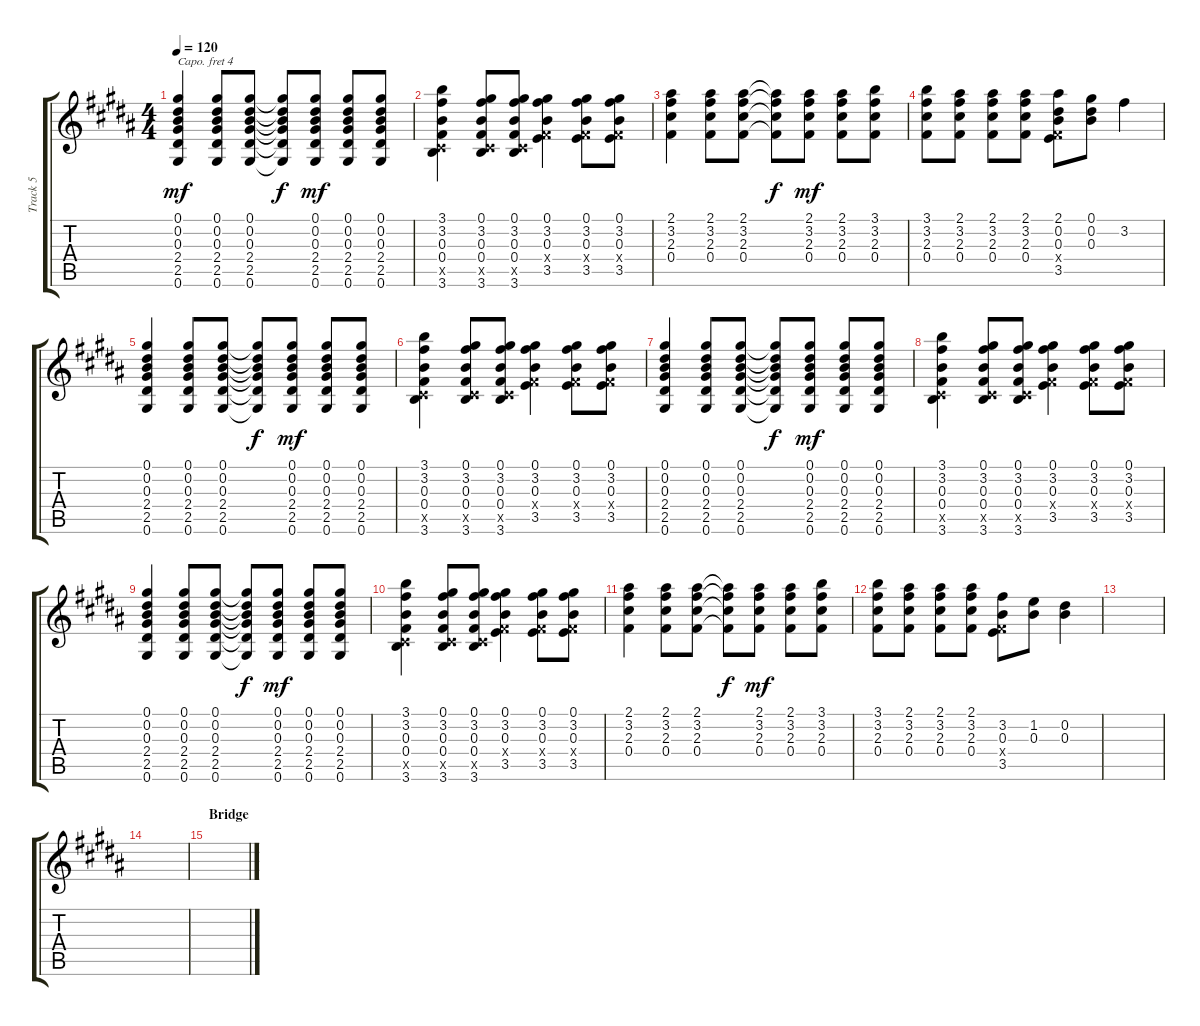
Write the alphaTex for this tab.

\track ("Track 5" "Track 5") {instrument acousticguitarnylon}
\staff {score tabs}
\capo 4
\tuning (E4 B3 G3 D3 A2 E2) {hide}
\ts (4 4)
\tempo 120
\clef g2
\ks b
(0.1 0.2 0.3 2.4 2.5 0.6).4{dy mf} (0.1 0.2 0.3 2.4 2.5 0.6).8 (0.1 0.2 0.3 2.4 2.5 0.6).8 (0.1{t} 0.2{t} 0.3{t} 2.4{t} 2.5{t} 0.6{t}).8{dy f} (0.1 0.2 0.3 2.4 2.5 0.6).8{dy mf} (0.1 0.2 0.3 2.4 2.5 0.6).8 (0.1 0.2 0.3 2.4 2.5 0.6).8 |
(3.1 3.2 0.3 0.4 0.5{x} 3.6).4 (0.1 3.2 0.3 0.4 0.5{x} 3.6).8 (0.1 3.2 0.3 0.4 0.5{x} 3.6).8 (0.1 3.2 0.3 0.4{x} 3.5).4 (0.1 3.2 0.3 0.4{x} 3.5).8 (0.1 3.2 0.3 0.4{x} 3.5).8 |
(2.1 3.2 2.3 0.4).4 (2.1 3.2 2.3 0.4).8 (2.1 3.2 2.3 0.4).8 (2.1{t} 3.2{t} 2.3{t} 0.4{t}).8{dy f} (2.1 3.2 2.3 0.4).8{dy mf} (2.1 3.2 2.3 0.4).8 (3.1 3.2 2.3 0.4).8 |
(3.1 3.2 2.3 0.4).8 (2.1 3.2 2.3 0.4).8 (2.1 3.2 2.3 0.4).8 (2.1 3.2 2.3 0.4).8 (2.1 0.2 0.3 0.4{x} 3.5).8 (0.1 0.2 0.3).8 3.2.4 |
(0.1 0.2 0.3 2.4 2.5 0.6).4 (0.1 0.2 0.3 2.4 2.5 0.6).8 (0.1 0.2 0.3 2.4 2.5 0.6).8 (0.1{t} 0.2{t} 0.3{t} 2.4{t} 2.5{t} 0.6{t}).8{dy f} (0.1 0.2 0.3 2.4 2.5 0.6).8{dy mf} (0.1 0.2 0.3 2.4 2.5 0.6).8 (0.1 0.2 0.3 2.4 2.5 0.6).8 |
(3.1 3.2 0.3 0.4 0.5{x} 3.6).4 (0.1 3.2 0.3 0.4 0.5{x} 3.6).8 (0.1 3.2 0.3 0.4 0.5{x} 3.6).8 (0.1 3.2 0.3 0.4{x} 3.5).4 (0.1 3.2 0.3 0.4{x} 3.5).8 (0.1 3.2 0.3 0.4{x} 3.5).8 |
(0.1 0.2 0.3 2.4 2.5 0.6).4 (0.1 0.2 0.3 2.4 2.5 0.6).8 (0.1 0.2 0.3 2.4 2.5 0.6).8 (0.1{t} 0.2{t} 0.3{t} 2.4{t} 2.5{t} 0.6{t}).8{dy f} (0.1 0.2 0.3 2.4 2.5 0.6).8{dy mf} (0.1 0.2 0.3 2.4 2.5 0.6).8 (0.1 0.2 0.3 2.4 2.5 0.6).8 |
(3.1 3.2 0.3 0.4 0.5{x} 3.6).4 (0.1 3.2 0.3 0.4 0.5{x} 3.6).8 (0.1 3.2 0.3 0.4 0.5{x} 3.6).8 (0.1 3.2 0.3 0.4{x} 3.5).4 (0.1 3.2 0.3 0.4{x} 3.5).8 (0.1 3.2 0.3 0.4{x} 3.5).8 |
(0.1 0.2 0.3 2.4 2.5 0.6).4 (0.1 0.2 0.3 2.4 2.5 0.6).8 (0.1 0.2 0.3 2.4 2.5 0.6).8 (0.1{t} 0.2{t} 0.3{t} 2.4{t} 2.5{t} 0.6{t}).8{dy f} (0.1 0.2 0.3 2.4 2.5 0.6).8{dy mf} (0.1 0.2 0.3 2.4 2.5 0.6).8 (0.1 0.2 0.3 2.4 2.5 0.6).8 |
(3.1 3.2 0.3 0.4 0.5{x} 3.6).4 (0.1 3.2 0.3 0.4 0.5{x} 3.6).8 (0.1 3.2 0.3 0.4 0.5{x} 3.6).8 (0.1 3.2 0.3 0.4{x} 3.5).4 (0.1 3.2 0.3 0.4{x} 3.5).8 (0.1 3.2 0.3 0.4{x} 3.5).8 |
(2.1 3.2 2.3 0.4).4 (2.1 3.2 2.3 0.4).8 (2.1 3.2 2.3 0.4).8 (2.1{t} 3.2{t} 2.3{t} 0.4{t}).8{dy f} (2.1 3.2 2.3 0.4).8{dy mf} (2.1 3.2 2.3 0.4).8 (3.1 3.2 2.3 0.4).8 |
(3.1 3.2 2.3 0.4).8 (2.1 3.2 2.3 0.4).8 (2.1 3.2 2.3 0.4).8 (2.1 3.2 2.3 0.4).8 (3.2 0.3 0.4{x} 3.5).8 (1.2 0.3).8 (0.2 0.3).4 |
|
|
\section ("" "Bridge")
